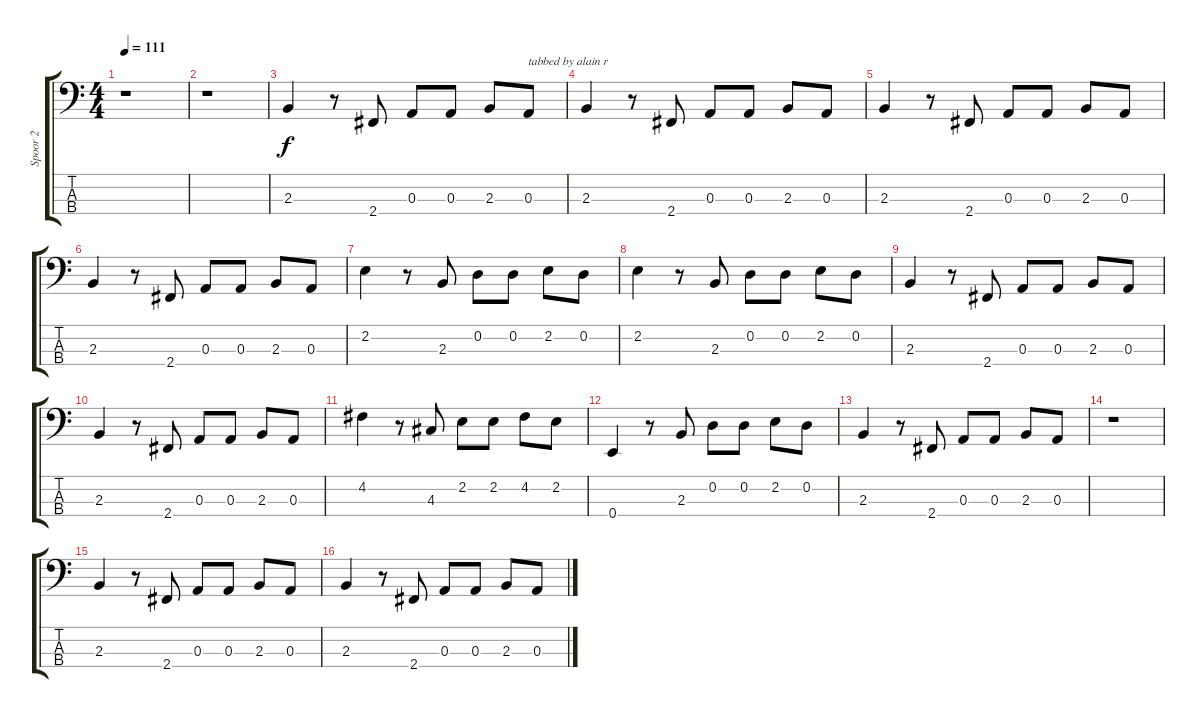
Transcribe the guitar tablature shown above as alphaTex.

\track ("Spoor 2" "Spoor 2") {instrument acousticbass}
\staff {score tabs}
\tuning (G2 D2 A1 E1) {hide}
\ts (4 4)
\tempo 111
\clef f4
\ks c
r.1{dy f instrument acousticbass} |
r.1 |
2.3.4 r.8 2.4.8 0.3.8 0.3.8 2.3.8 0.3.8{txt "tabbed by alain r"} |
2.3.4 r.8 2.4.8 0.3.8 0.3.8 2.3.8 0.3.8 |
2.3.4 r.8 2.4.8 0.3.8 0.3.8 2.3.8 0.3.8 |
2.3.4 r.8 2.4.8 0.3.8 0.3.8 2.3.8 0.3.8 |
2.2.4 r.8 2.3.8 0.2.8 0.2.8 2.2.8 0.2.8 |
2.2.4 r.8 2.3.8 0.2.8 0.2.8 2.2.8 0.2.8 |
2.3.4 r.8 2.4.8 0.3.8 0.3.8 2.3.8 0.3.8 |
2.3.4 r.8 2.4.8 0.3.8 0.3.8 2.3.8 0.3.8 |
4.2.4 r.8 4.3.8 2.2.8 2.2.8 4.2.8 2.2.8 |
0.4.4 r.8 2.3.8 0.2.8 0.2.8 2.2.8 0.2.8 |
2.3.4 r.8 2.4.8 0.3.8 0.3.8 2.3.8 0.3.8 |
r.1 |
2.3.4 r.8 2.4.8 0.3.8 0.3.8 2.3.8 0.3.8 |
2.3.4 r.8 2.4.8 0.3.8 0.3.8 2.3.8 0.3.8
